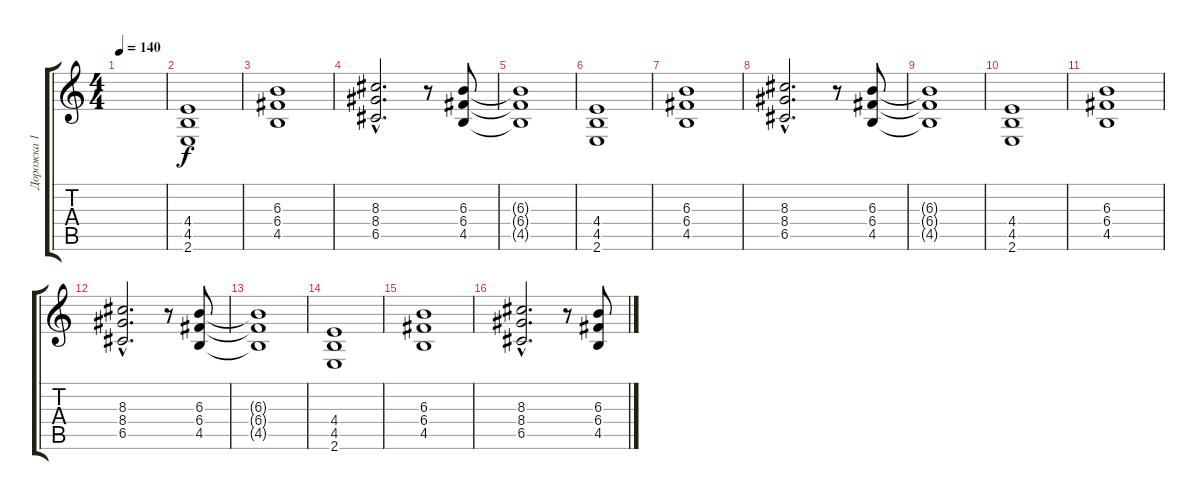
\track ("Дорожка 1" "Дорожка 1") {instrument distortionguitar}
\staff {score tabs}
\tuning (D4 A3 F3 C3 G2 D2) {hide}
\ts (4 4)
\tempo 140
\clef g2
\ks c
|
(4.4 4.5 2.6).1{dy f} |
(6.3 6.4 4.5).1 |
(8.3{hac} 8.4{hac} 6.5{hac}).2{d} r.8 (6.3 6.4 4.5).8 |
(6.3{t} 6.4{t} 4.5{t}).1 |
(4.4 4.5 2.6).1 |
(6.3 6.4 4.5).1 |
(8.3{hac} 8.4{hac} 6.5{hac}).2{d} r.8 (6.3 6.4 4.5).8 |
(6.3{t} 6.4{t} 4.5{t}).1 |
(4.4 4.5 2.6).1 |
(6.3 6.4 4.5).1 |
(8.3{hac} 8.4{hac} 6.5{hac}).2{d} r.8 (6.3 6.4 4.5).8 |
(6.3{t} 6.4{t} 4.5{t}).1 |
(4.4 4.5 2.6).1 |
(6.3 6.4 4.5).1 |
(8.3{hac} 8.4{hac} 6.5{hac}).2{d} r.8 (6.3 6.4 4.5).8
